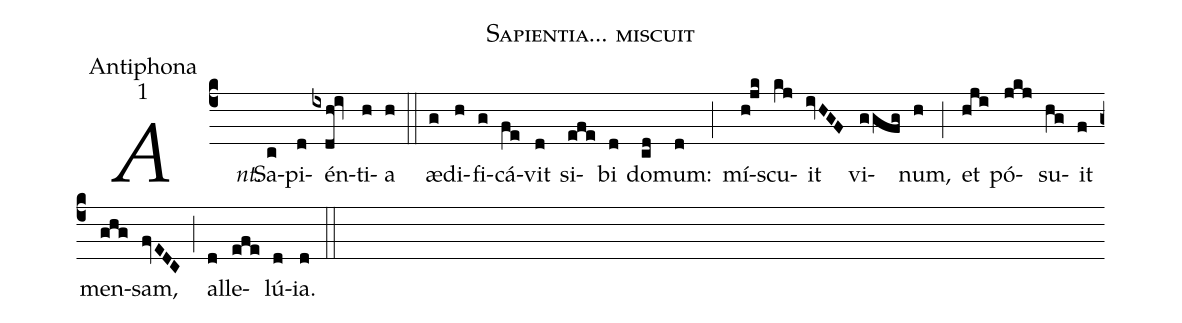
name:Sapientia... miscuit;
office-part:Antiphona;
mode:1;
%%
(c4) <i>Ant.</i>() Sa(c)pi(d)én(ixdh!iv)ti(h)a(h) (::)
æ(g)di(h)fi(g)cá(fe)vit(d) si(efe)bi(d) do(cd)mum:(d) (;) mí(h!jk)scu(kj)it(ivHGF) vi(ggfg)num,(h) (;) et(hji) pó(jkj)su(hg)it(f) men(ghg)sam,(fvEDC) (;) al(d)le(efe)lú(d)ia.(d) (::)
